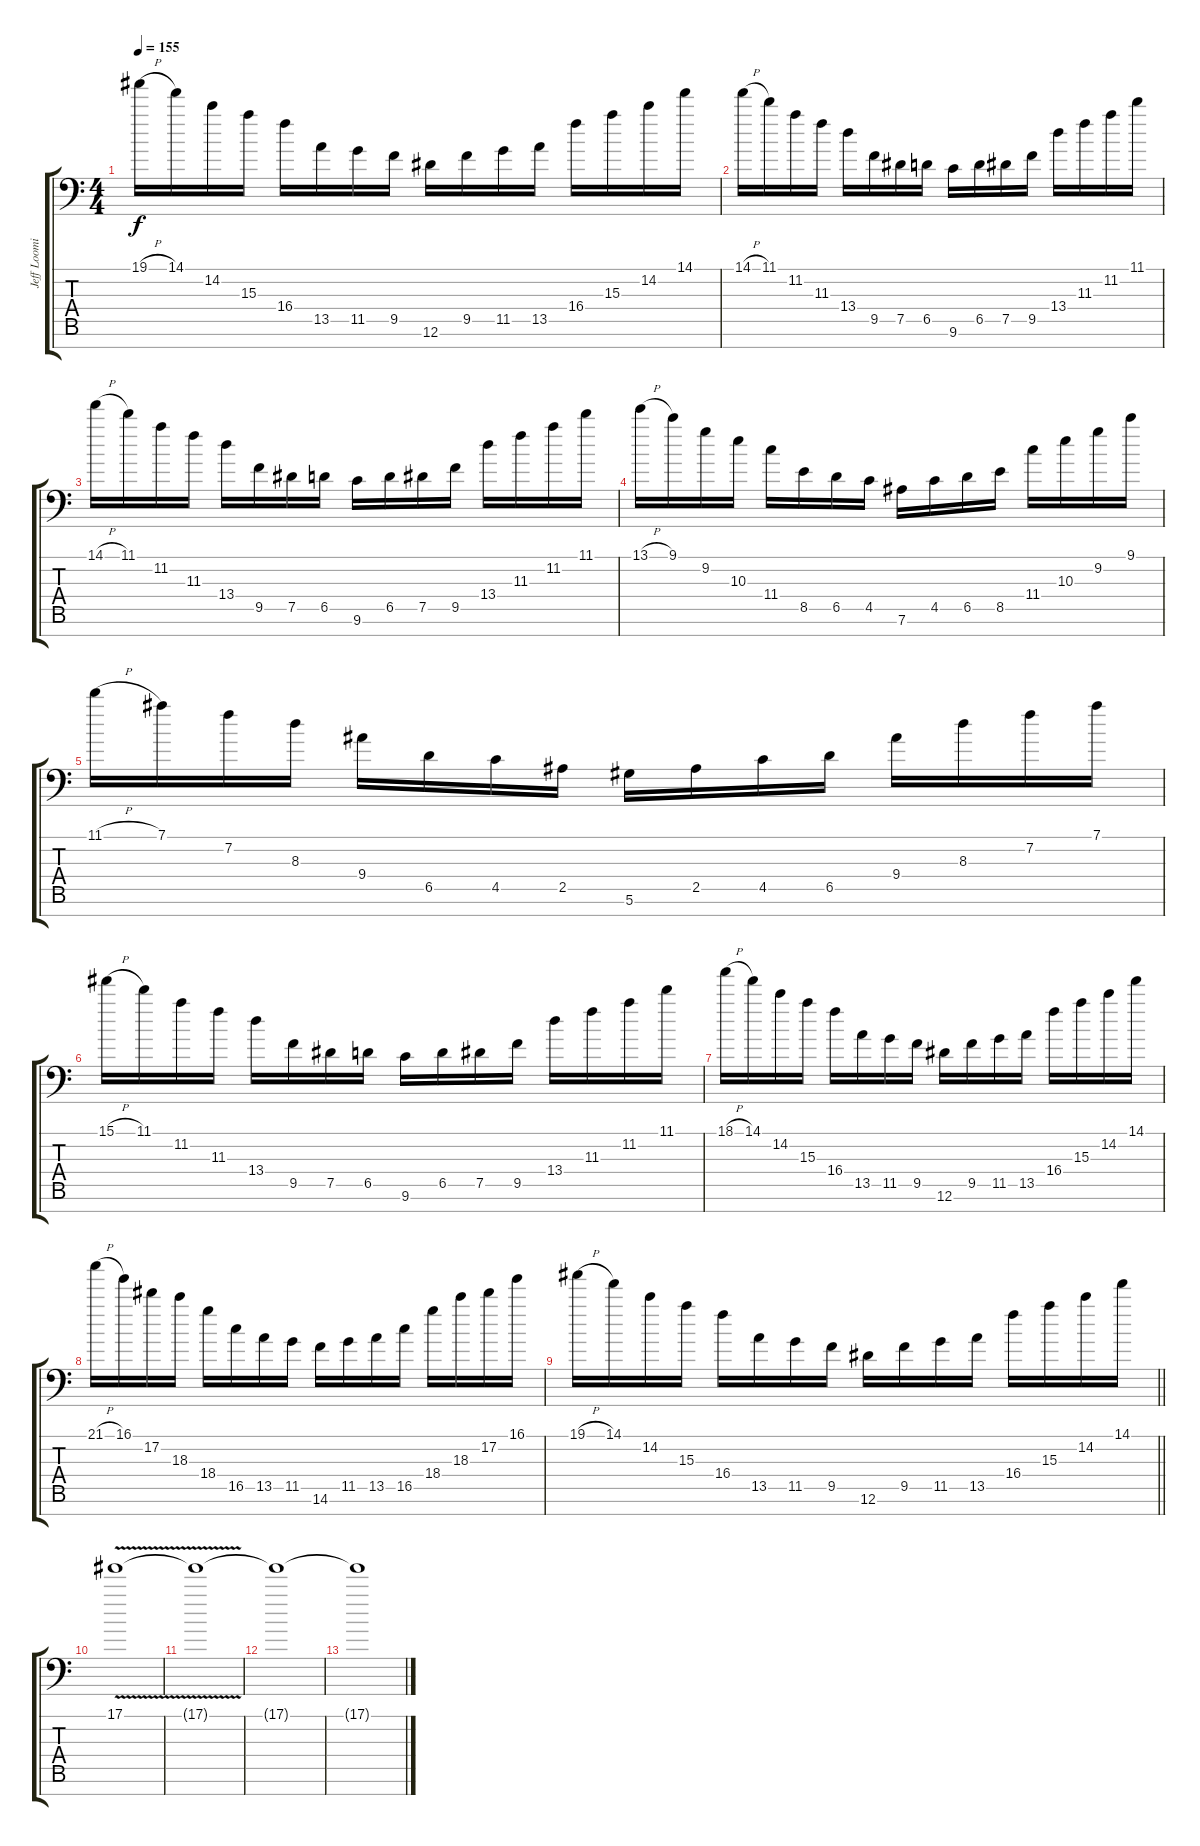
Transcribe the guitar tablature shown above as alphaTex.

\track ("Jeff Loomis" "Jeff Loomi") {instrument distortionguitar}
\staff {score tabs}
\tuning (Eb4 Bb3 Gb3 Db3 Ab2 Eb2 Bb1) {hide}
\ts (4 4)
\tempo 155
\clef f4
\ks c
19.1{h}.16{dy f} 14.1.16 14.2.16 15.3.16 16.4.16 13.5.16 11.5.16 9.5.16 12.6.16 9.5.16 11.5.16 13.5.16 16.4.16 15.3.16 14.2.16 14.1.16 |
14.1{h}.16 11.1.16 11.2.16 11.3.16 13.4.16 9.5.16 7.5.16 6.5.16 9.6.16 6.5.16 7.5.16 9.5.16 13.4.16 11.3.16 11.2.16 11.1.16 |
14.1{h}.16 11.1.16 11.2.16 11.3.16 13.4.16 9.5.16 7.5.16 6.5.16 9.6.16 6.5.16 7.5.16 9.5.16 13.4.16 11.3.16 11.2.16 11.1.16 |
13.1{h}.16 9.1.16 9.2.16 10.3.16 11.4.16 8.5.16 6.5.16 4.5.16 7.6.16 4.5.16 6.5.16 8.5.16 11.4.16 10.3.16 9.2.16 9.1.16 |
11.1{h}.16 7.1.16 7.2.16 8.3.16 9.4.16 6.5.16 4.5.16 2.5.16 5.6.16 2.5.16 4.5.16 6.5.16 9.4.16 8.3.16 7.2.16 7.1.16 |
15.1{h}.16 11.1.16 11.2.16 11.3.16 13.4.16 9.5.16 7.5.16 6.5.16 9.6.16 6.5.16 7.5.16 9.5.16 13.4.16 11.3.16 11.2.16 11.1.16 |
18.1{h}.16 14.1.16 14.2.16 15.3.16 16.4.16 13.5.16 11.5.16 9.5.16 12.6.16 9.5.16 11.5.16 13.5.16 16.4.16 15.3.16 14.2.16 14.1.16 |
21.1{h}.16 16.1.16 17.2.16 18.3.16 18.4.16 16.5.16 13.5.16 11.5.16 14.6.16 11.5.16 13.5.16 16.5.16 18.4.16 18.3.16 17.2.16 16.1.16 |
\barLineRight lightlight
19.1{h}.16 14.1.16 14.2.16 15.3.16 16.4.16 13.5.16 11.5.16 9.5.16 12.6.16 9.5.16 11.5.16 13.5.16 16.4.16 15.3.16 14.2.16 14.1.16 |
17.1{v}.1 |
17.1{t}.1 |
17.1{t}.1 |
17.1{t}.1
